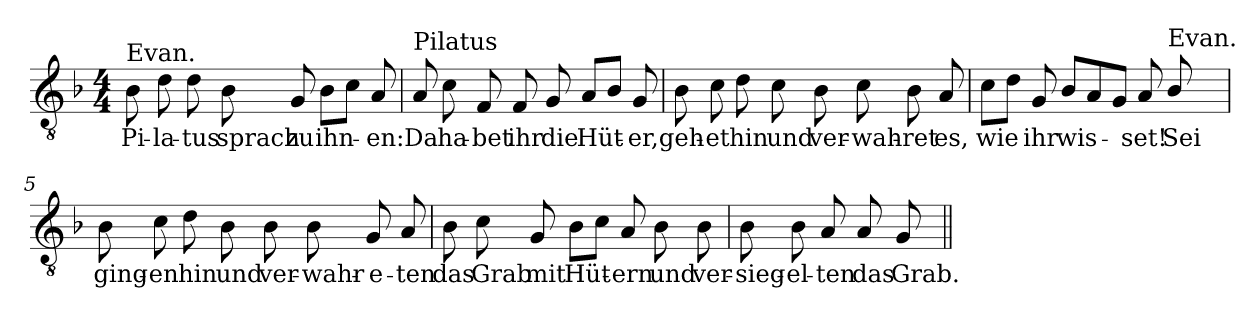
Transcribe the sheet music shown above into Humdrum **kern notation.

**kern	**text
*part1	*part1
*staff1	*staff1
!!LO:PB:g=z
*clefGv2	*
*k[b-]	*
*F:	*
*M4/4	*
=1	=1
!LO:TX:a:t=Evan.	!
!	!LO:LY:b:color=#000000
8B-i\	Pi-
!	!LO:LY:b:color=#000000
8di\	-la-
!	!LO:LY:b:color=#000000
8di\	-tus
!	!LO:LY:b:color=#000000
8B-i\	sprach
!	!LO:LY:b:color=#000000
8Gi/	zu
!	!LO:LY:b:color=#000000
8B-i\L	ihn-
8ci\J	.
!	!LO:LY:b:color=#000000
8Ai/	-en:
=2	=2
!LO:TX:a:t=Pilatus	!
!	!LO:LY:b:color=#000000
8Ai/	Da
!	!LO:LY:b:color=#000000
8ci\	ha-
!	!LO:LY:b:color=#000000
8Fi/	-bet
!	!LO:LY:b:color=#000000
8Fi/	ihr
!	!LO:LY:b:color=#000000
8Gi/	die
!	!LO:LY:b:color=#000000
8Ai/L	Hüt-
8B-i/J	.
!	!LO:LY:b:color=#000000
8Gi/	-er,
=3	=3
!	!LO:LY:b:color=#000000
8B-i\	geh-
!	!LO:LY:b:color=#000000
8ci\	-et
!	!LO:LY:b:color=#000000
8di\	hin
!	!LO:LY:b:color=#000000
8ci\	und
!	!LO:LY:b:color=#000000
8B-i\	ver-
!	!LO:LY:b:color=#000000
8ci\	-wah-
!	!LO:LY:b:color=#000000
8B-i\	-ret
!	!LO:LY:b:color=#000000
8Ai/	es,
!!LO:LB:g=z
=4	=4
!	!LO:LY:b:color=#000000
8ci\L	wie
8di\J	.
!	!LO:LY:b:color=#000000
8Gi/	ihr
!	!LO:LY:b:color=#000000
8B-i/L	wis-
8Ai/	.
8Gi/J	.
!	!LO:LY:b:color=#000000
8Ai/	-set!
!LO:TX:a:t=Evan.	!
!	!LO:LY:b:color=#000000
8B-i/	Sei
=5	=5
!	!LO:LY:b:color=#000000
8B-i\	ging-
!	!LO:LY:b:color=#000000
8ci\	-en
!	!LO:LY:b:color=#000000
8di\	hin
!	!LO:LY:b:color=#000000
8B-i\	und
!	!LO:LY:b:color=#000000
8B-i\	ver-
!	!LO:LY:b:color=#000000
8B-i\	-wahr-
!	!LO:LY:b:color=#000000
8Gi/	-e-
!	!LO:LY:b:color=#000000
8Ai/	-ten
=6	=6
!	!LO:LY:b:color=#000000
8B-i\	das
!	!LO:LY:b:color=#000000
8ci\	Grab
!	!LO:LY:b:color=#000000
8Gi/	mit
!	!LO:LY:b:color=#000000
8B-i\L	Hüt-
8ci\J	.
!	!LO:LY:b:color=#000000
8Ai/	-ern
!	!LO:LY:b:color=#000000
8B-i\	und
!	!LO:LY:b:color=#000000
8B-i\	ver-
=7	=7
!	!LO:LY:b:color=#000000
8B-i\	-sieg-
!	!LO:LY:b:color=#000000
8B-i\	-el-
!	!LO:LY:b:color=#000000
8Ai/	-ten
!	!LO:LY:b:color=#000000
8Ai/	das
!	!LO:LY:b:color=#000000
8Gi/	Grab.
=||	=||
*-	*-
